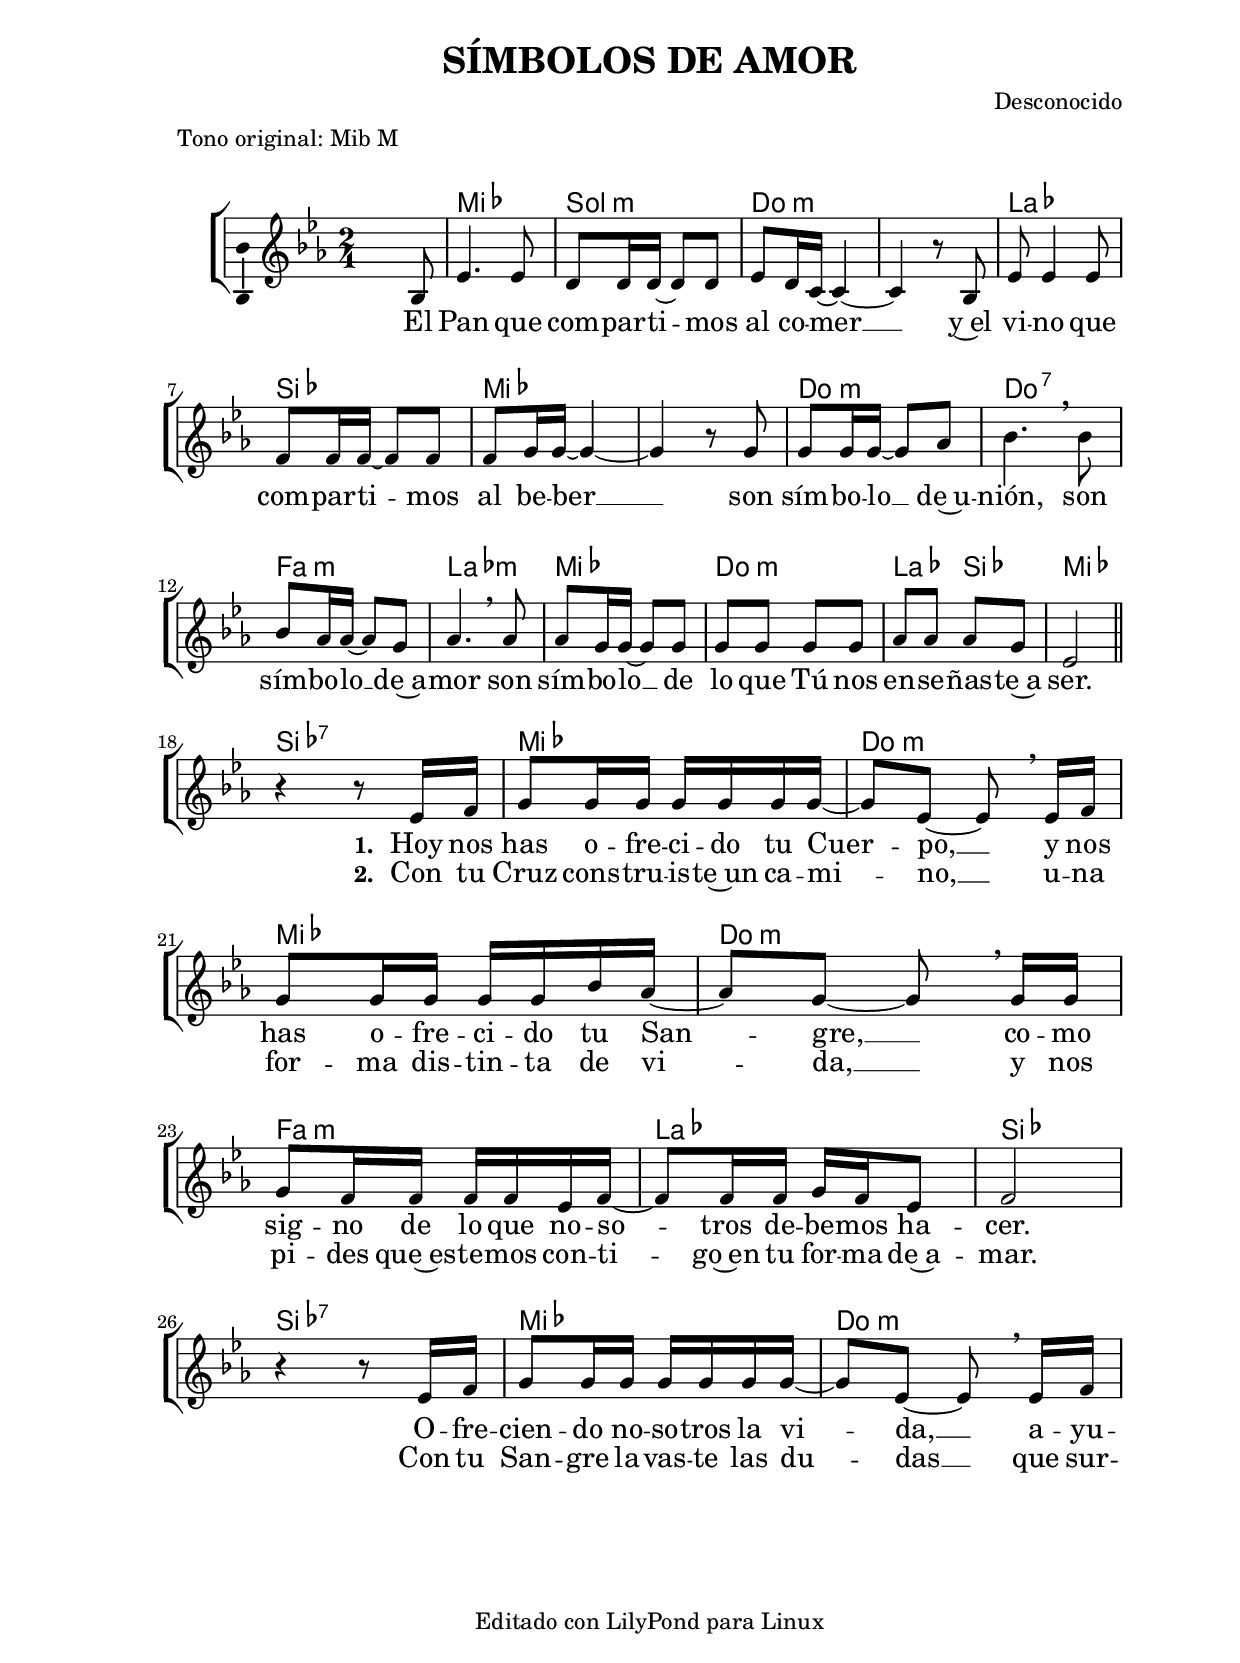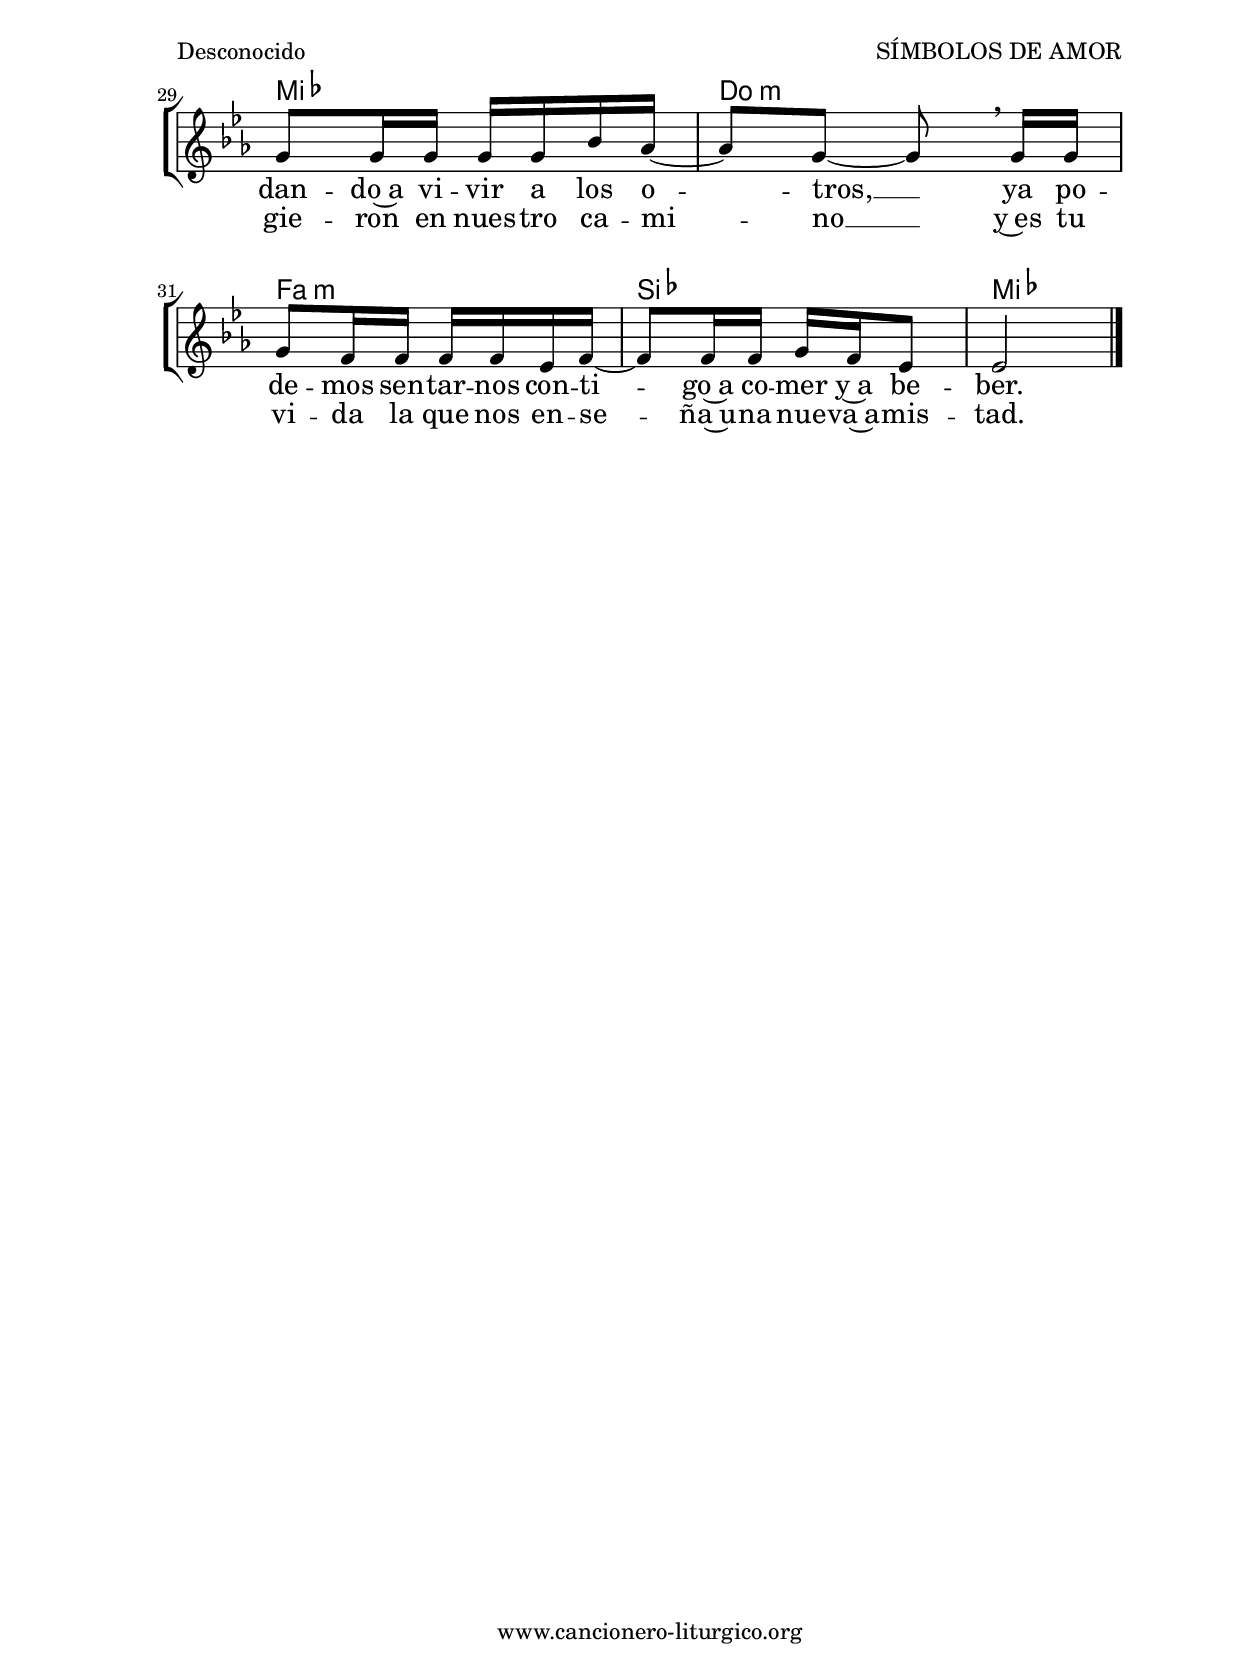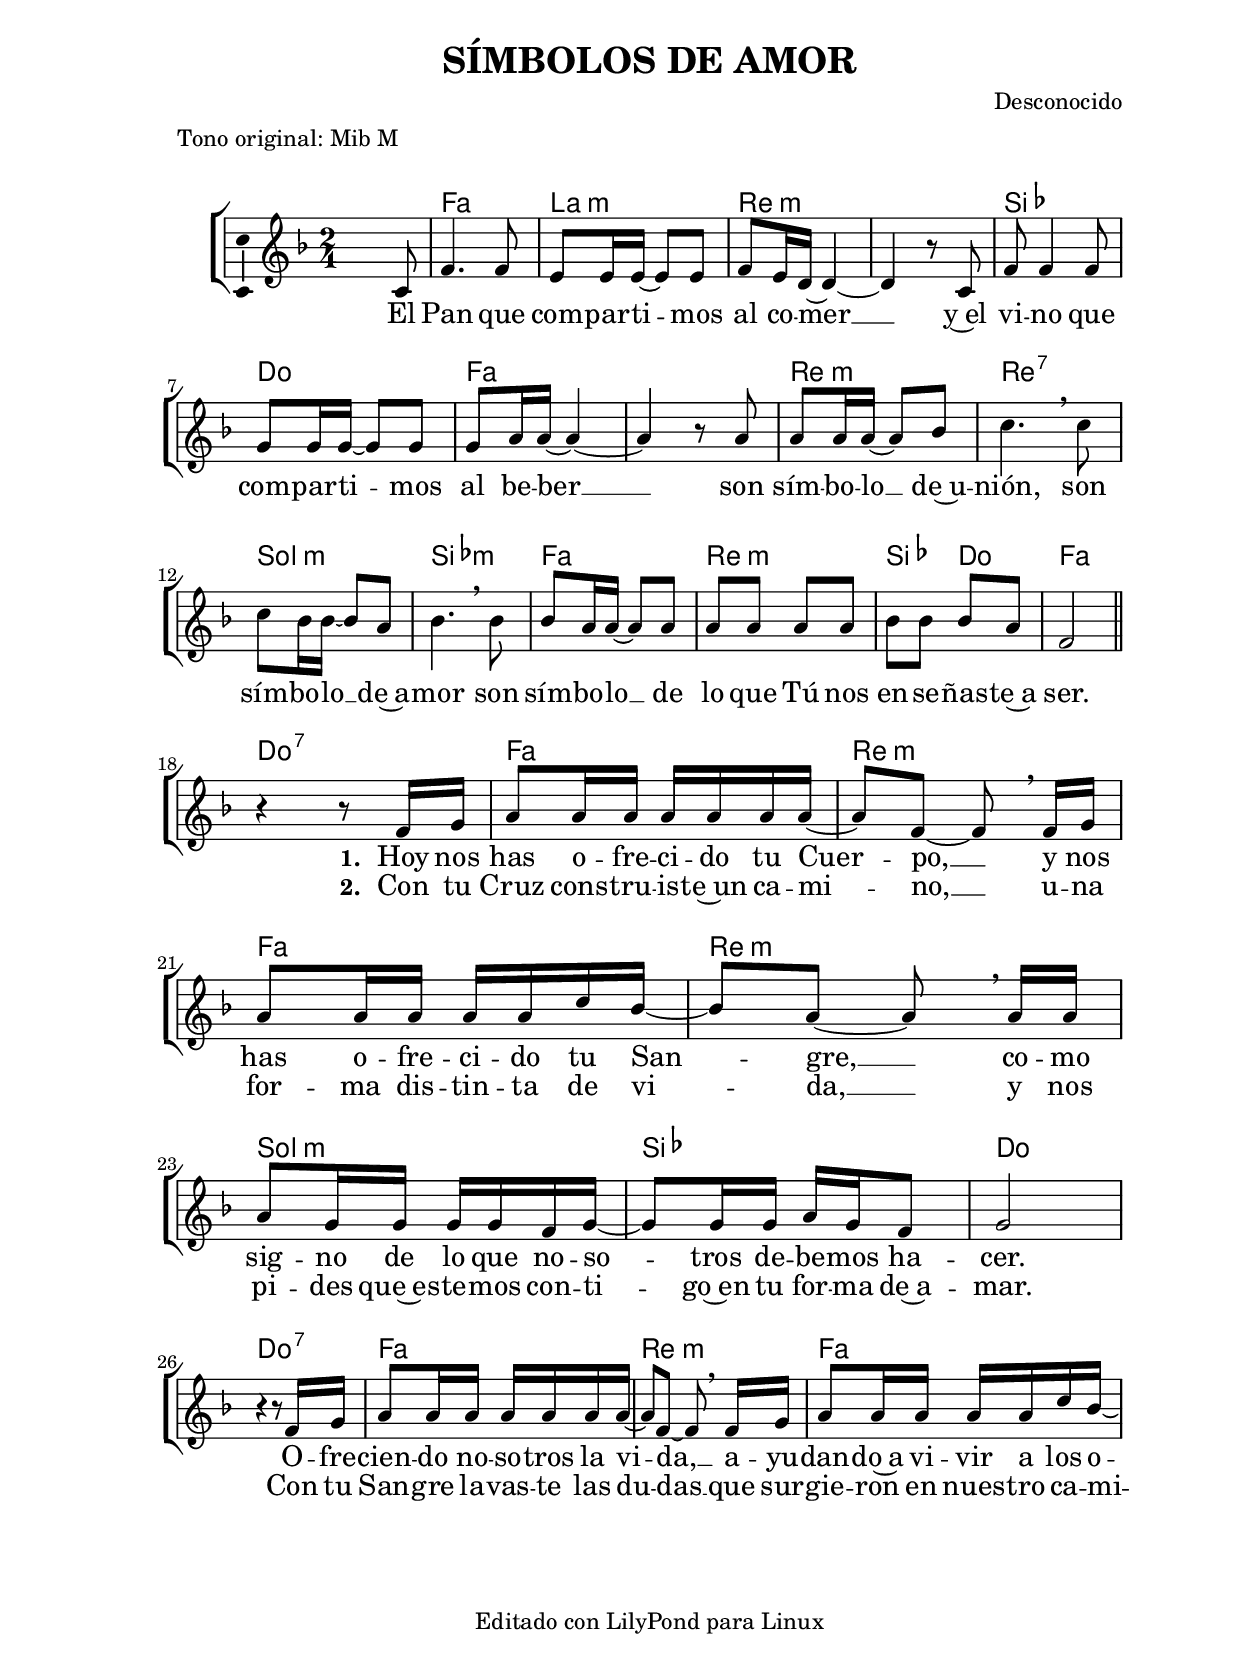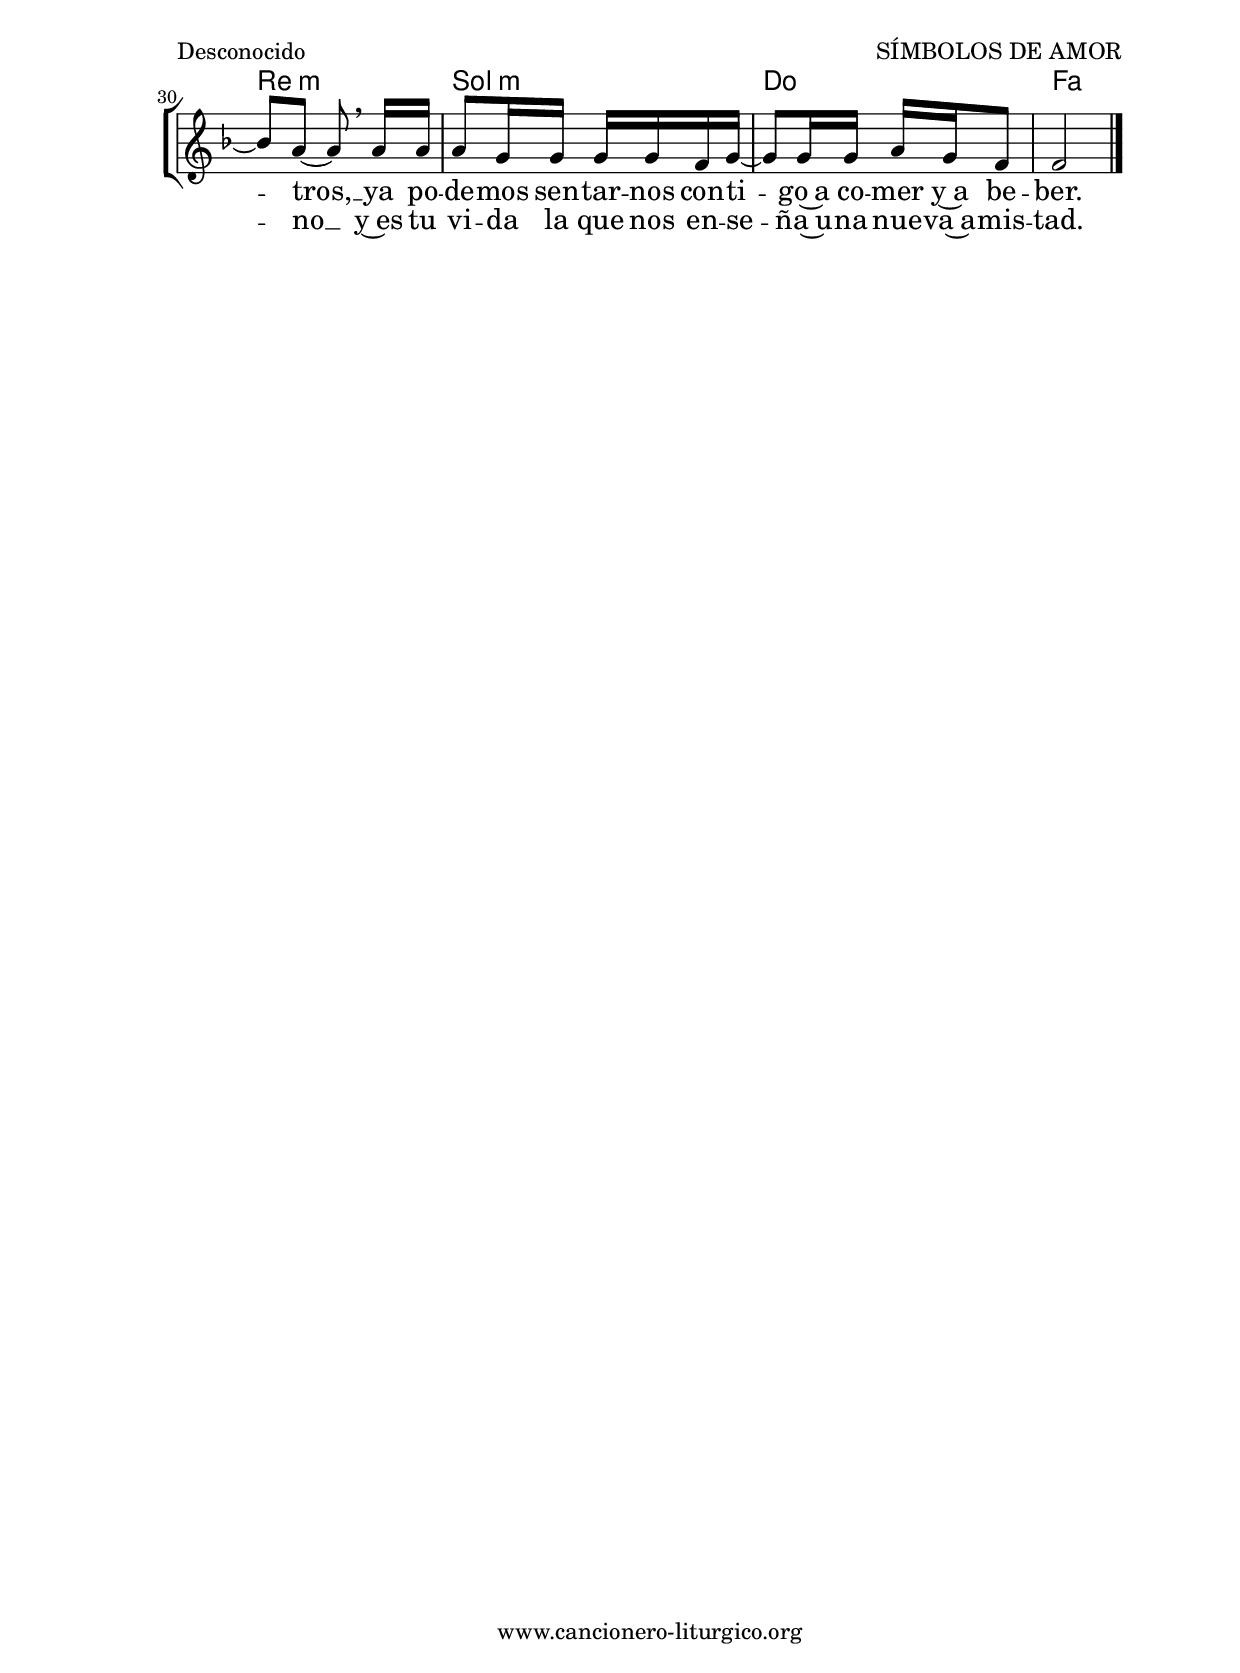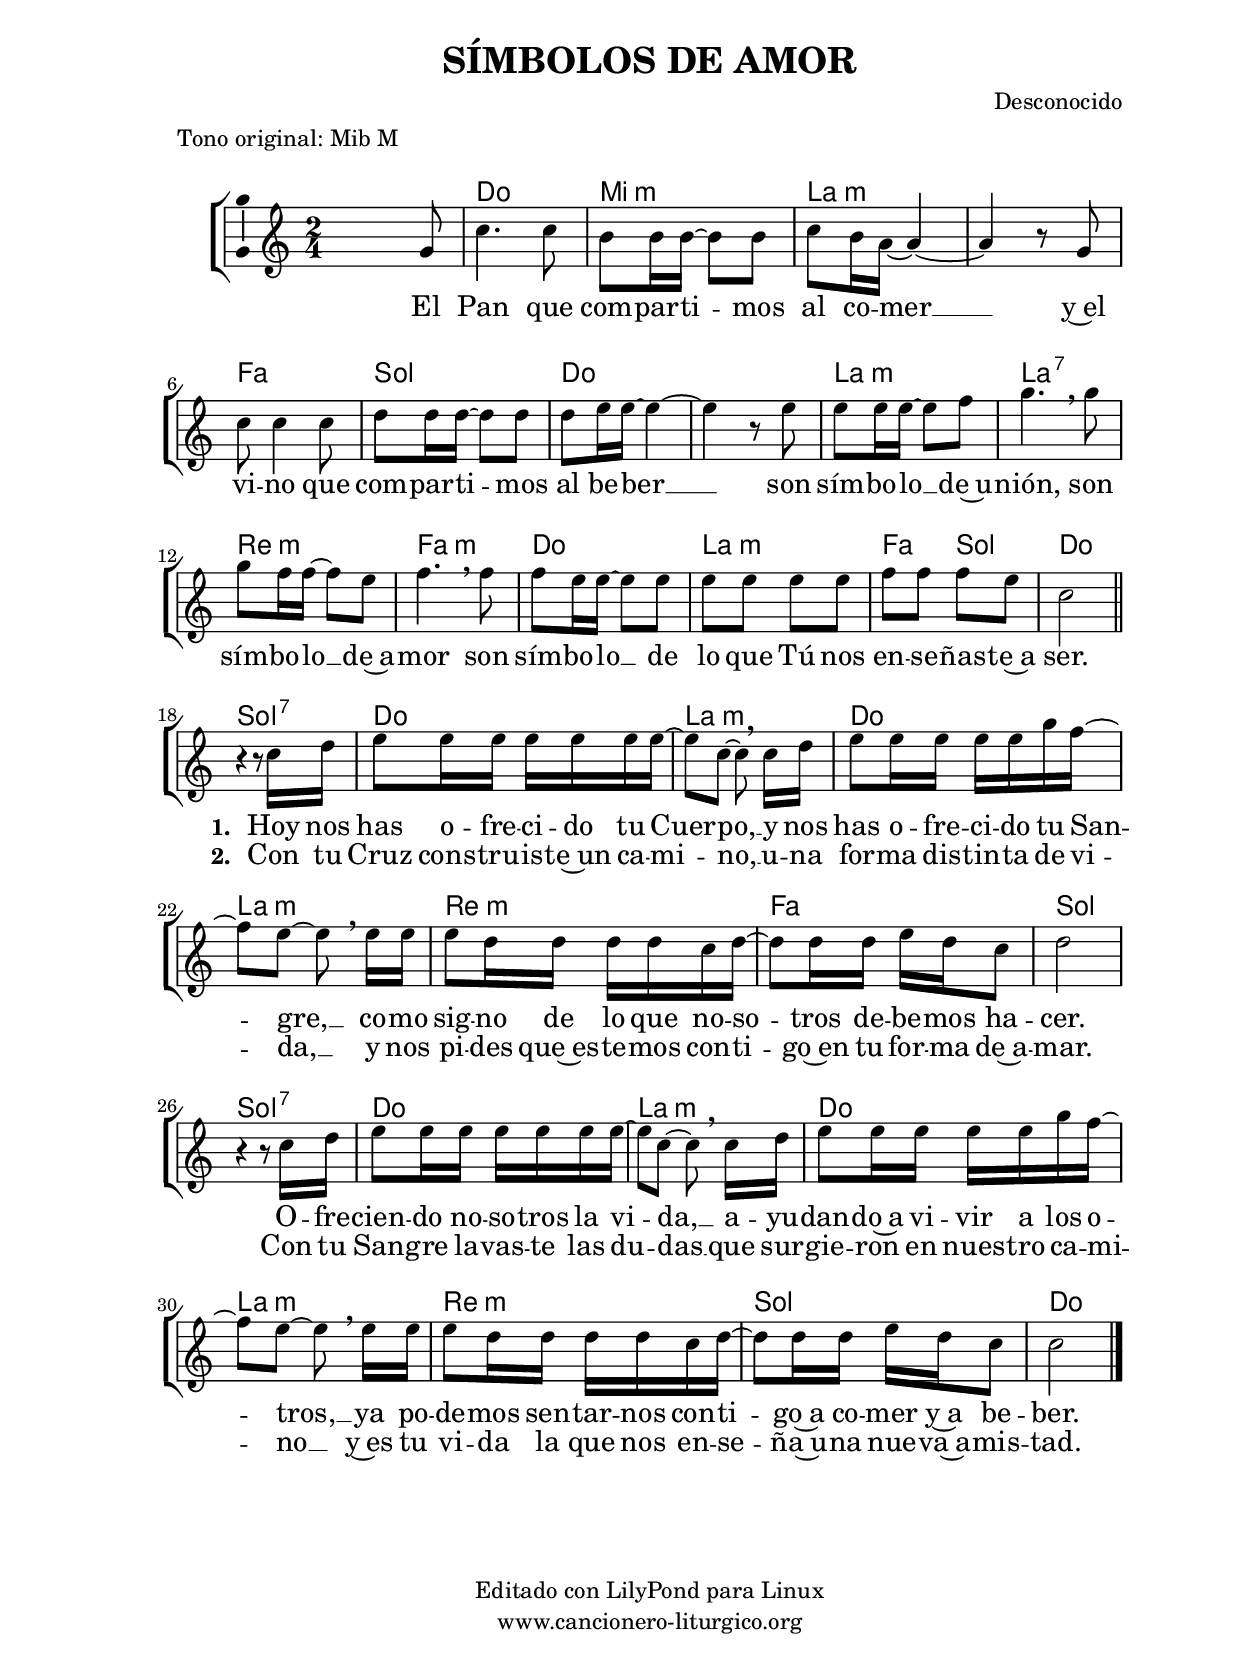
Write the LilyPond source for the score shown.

%
%para convertir .midi en .wav:
%timidity filename.midi -Ow -o finename.wav
%
%
%Para convertir de .wav a .mp3:
%lame -h -m j filename.wav
%
%
%para escuchar el midi:
%timidity nombrefichero.midi
%


%versión de lilypond para la que se ha escrito esta partitura:
\version "2.16.0"

	%Tamaño papel
	#(set-default-paper-size "a4")
	%Tamaño partitura
	#(set-global-staff-size 20)
	%No responde al pulsar sobre una nota
	#(ly:set-option 'point-and-click #f)

%parámetros del encabezamiento:
\header {
	title = "SÍMBOLOS DE AMOR"
	subtitle = ""
	composer = "Desconocido"
	poet = ""
	meter = "Tono original: Mib M"
	arranger = ""
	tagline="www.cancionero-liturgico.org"
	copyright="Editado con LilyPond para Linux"
	}

%parámetros asociados al papel:
\paper  {
	oddHeaderMarkup = \markup {\fill-line { \on-the-fly #not-first-page \fromproperty #'header:title \on-the-fly #not-first-page \fromproperty #'header:composer }}
	evenHeaderMarkup = \markup {\fill-line { \fromproperty #'header:composer \fromproperty #'header:title }}
	#(set-paper-size "a4")
	print-page-number = ##f
	first-page-number = 1
	print-first-page-number = ##f
%	head-separation = 3.0 \cm
	top-margin = 2.0 \cm
	bottom-margin = 0.5\cm
%%%	bottom-margin = -1.0\cm
	left-margin = 3.0 \cm
	line-width = 16.0 \cm 
	indent = 8\mm
	interscoreline = 2.\mm
	between-system-space = 15\mm
%	para que las partituras no llenen la hoja:
	ragged-bottom = ##t
%	idem para la última hoja:
	ragged-last-bottom = ##f
%	para que las partituras llenen el ancho del papel:
	ragged-last = ##f
	after-title-space = 2.5 \cm
%page-count=1
%system-count=8

	%Flexible Vertical Spacing
%	markup-markup-spacing =
%	#'((basic-distance . 15) (minimum-distance . 15) (padding . 3))
	markup-system-spacing =
	#'((basic-distance . 15) (minimum-distance . 15) (padding . 3))
	system-system-spacing =
	#'((basic-distance . 15) (minimum-distance . 15) (padding . 3))
	score-system-spacing =
	#'((basic-distance . 15) (minimum-distance . 15) (padding . 5))
%	top-system-spacing = % header
%	#'((basic-distance . 8) (minimum-distance . 0) (padding . 0))
%	top-markup-spacing =
%	#'((basic-distance . 20) (minimum-distance . 20) (padding . 0))
	last-bottom-spacing = % footer
	#'((basic-distance . 5) (minimum-distance . 5) (padding . 0))
%	score-markup-spacing =
%	#'((basic-distance . 16) (minimum-distance . 13) (padding . 0))

	}


%parámetros que afectan a toda la partitura:
global =  {
	%clave de sol (G):
	\clef G
	%armadura:
%	\transpose ees c
	\key ees \major
	\tempo 4=84
	\set Score.tempoHideNote = ##t
	}


acordes = {
	\italianChords
	\chordmode {
%	\transpose ees c
{

s2
ees2 g:m c:m c:m aes bes ees ees c:m c:7 f:m aes:m ees c:m aes4 bes ees2

bes2:7 ees c:m ees c:m f:m aes bes

bes2:7 ees c:m ees c:m f:m bes ees

	}
	}
}



melodia = 
%	\transpose ees c
{
\time 2/4

\relative c'{

s4 s8 bes
ees4. ees8
d8 d16 d~d8 d8
ees8 d16 c~c4~
c4 r8 bes
ees8 ees4 ees8
f8 f16 f~f8 f8
f8 g16 g~g4~
g4 r8 g8
g8 g16 g~g8 aes
bes4. \breathe bes8
bes8 aes16 aes~aes8 g
aes4. \breathe aes8
aes8 g16 g~g8 g
g8 g g g
aes8 aes aes g
ees2

\break
\bar "||"

r4 r8 ees16 f
g8 g16 g g g g g~g8 ees8~ees8 \breathe ees16 f
g8 g16 g g g bes aes~aes8 g8~g8 \breathe g16 g
g8 f16 f f f ees f~f8 f16 f g f ees8
f2

\break

r4 r8 ees16 f
g8 g16 g g g g g~g8 ees8~ees8 \breathe ees16 f
g8 g16 g g g bes aes~aes8 g8~g8 \breathe g16 g
g8 f16 f f f ees f~f8 f16 f g f ees8
ees2

\bar "|."

}
}


texto = \lyricmode {
El Pan que com -- par -- ti -- mos al co -- mer __
y~el vi -- no que com -- par -- ti -- mos al be -- ber __
son sím -- bo -- lo __ de~u -- nión, son sím -- bo -- lo __ de~a -- mor
son sím -- bo -- lo __ de lo que Tú nos en -- se -- ñas -- te~a ser.

\set stanza =#"1. " Hoy nos has o -- fre -- ci -- do tu Cuer -- po, __
y nos has o -- fre -- ci -- do tu San -- gre, __
co -- mo sig -- no de lo que no -- so -- tros de -- be -- mos ha -- cer.

O -- fre -- cien -- do no -- so -- tros la vi -- da, __
a -- yu -- dan -- do~a vi -- vir a los o -- tros, __
ya po -- de -- mos sen -- tar -- nos con -- ti -- go~a co -- mer y~a be -- ber.

}

textodos = \lyricmode {

\skip 1 \skip 1 \skip 1 \skip 1
\skip 1 \skip 1 \skip 1 \skip 1
\skip 1 \skip 1 \skip 1 \skip 1
\skip 1 \skip 1 \skip 1 \skip 1
\skip 1 \skip 1 \skip 1 \skip 1
\skip 1 \skip 1 \skip 1 \skip 1
\skip 1 \skip 1 \skip 1 \skip 1
\skip 1 \skip 1 \skip 1 \skip 1
\skip 1 \skip 1 \skip 1 \skip 1
\skip 1 \skip 1 \skip 1 \skip 1
\skip 1 \skip 1 \skip 1 \skip 1
\skip 1 \skip 1 \skip 1

\set stanza =#"2. " Con tu Cruz cons -- tru -- is -- te~un ca -- mi -- no, __
u -- na for -- ma dis -- tin -- ta de vi -- da, __
y nos pi -- des que~es -- te -- mos con -- ti -- go~en tu for -- ma de~a -- mar.

Con tu San -- gre la -- vas -- te las du -- das __
que sur -- gie -- ron en nues -- tro ca -- mi -- no __
y~es tu vi -- da la que nos en -- se -- ña~u -- na nue -- va~a -- mis -- tad.

}


acordesStaff = \context ChordNames = acordesStaff <<
	\set chordChanges = ##t
	\acordes
	>>


vozStaff = \context Voice = vozStaff
\with {\consists "Ambitus_engraver"}
<<
%	\set Staff.instrumentName = ""
%	\set Staff.shortInstrumentName = ""
%	\set Staff.midiInstrument = #"clarinet"
%	\set Staff.midiInstrument = #"cello"
	\set Staff.midiInstrument = #"flute"
%	\set Staff.midiInstrument = #"electric guitar (jazz)"
%	\set Staff.midiInstrument = #"english horn"
%	\set Staff.midiInstrument = #"violin"
%	\set Staff.midiInstrument = #"glockenspiel"
	\set Staff.midiMinimumVolume = #0.7
	\set Staff.midiMaximumVolume = #0.9
	\global
	\melodia
	>>


textoStaff = \context Lyrics = textoStaff <<
	\lyricsto vozStaff \texto
	>>

textodosStaff = \context Lyrics = textodosStaff <<
	\lyricsto vozStaff \textodos
	>>


\book {
	\score {
		\context ChoirStaff {
			\override StaffGroup.SystemStartBracket #'collapse-height = #1
			\override Score.SystemStartBar #'collapse-height = #1
			<<
			\acordesStaff
			\vozStaff
			\textoStaff
			\textodosStaff
			>>
			}
		\layout {
	    		\context {
				\Lyrics
				\override LyricText #'font-size = #2
				}
	   		 \context {
				\Score
				\override StaffSymbol #'staff-space = #(magstep +3)
				}
			}
		}
	\score {
		\unfoldRepeats
		\context ChoirStaff {
			<<
			\acordesStaff
			\vozStaff
			>>
			}
		\midi {
	  		\context {
	  			\Score
				tempoWholesPerMinute = #(ly:make-moment 70 4)
				}
			}
		}
	}



#(define output-suffix "C")
\book {
	\score {
		\context ChoirStaff {
			\override StaffGroup.SystemStartBracket #'collapse-height = #1
			\override Score.SystemStartBar #'collapse-height = #1
\transpose c d
			<<
			\acordesStaff
			\vozStaff
			\textoStaff
			\textodosStaff
			>>
			}
		\layout {
	    		\context {
				\Lyrics
				\override LyricText #'font-size = #2
				}
	   		 \context {
				\Score
				\override StaffSymbol #'staff-space = #(magstep +3)
				}
			}
		}
	}

#(define output-suffix "S")
\book {
	\score {
		\context ChoirStaff {
			\override StaffGroup.SystemStartBracket #'collapse-height = #1
			\override Score.SystemStartBar #'collapse-height = #1
\transpose c a
			<<
			\acordesStaff
			\vozStaff
			\textoStaff
			\textodosStaff
			>>
			}
		\layout {
	    		\context {
				\Lyrics
				\override LyricText #'font-size = #2
				}
	   		 \context {
				\Score
				\override StaffSymbol #'staff-space = #(magstep +3)
				}
			}
		}
	}


